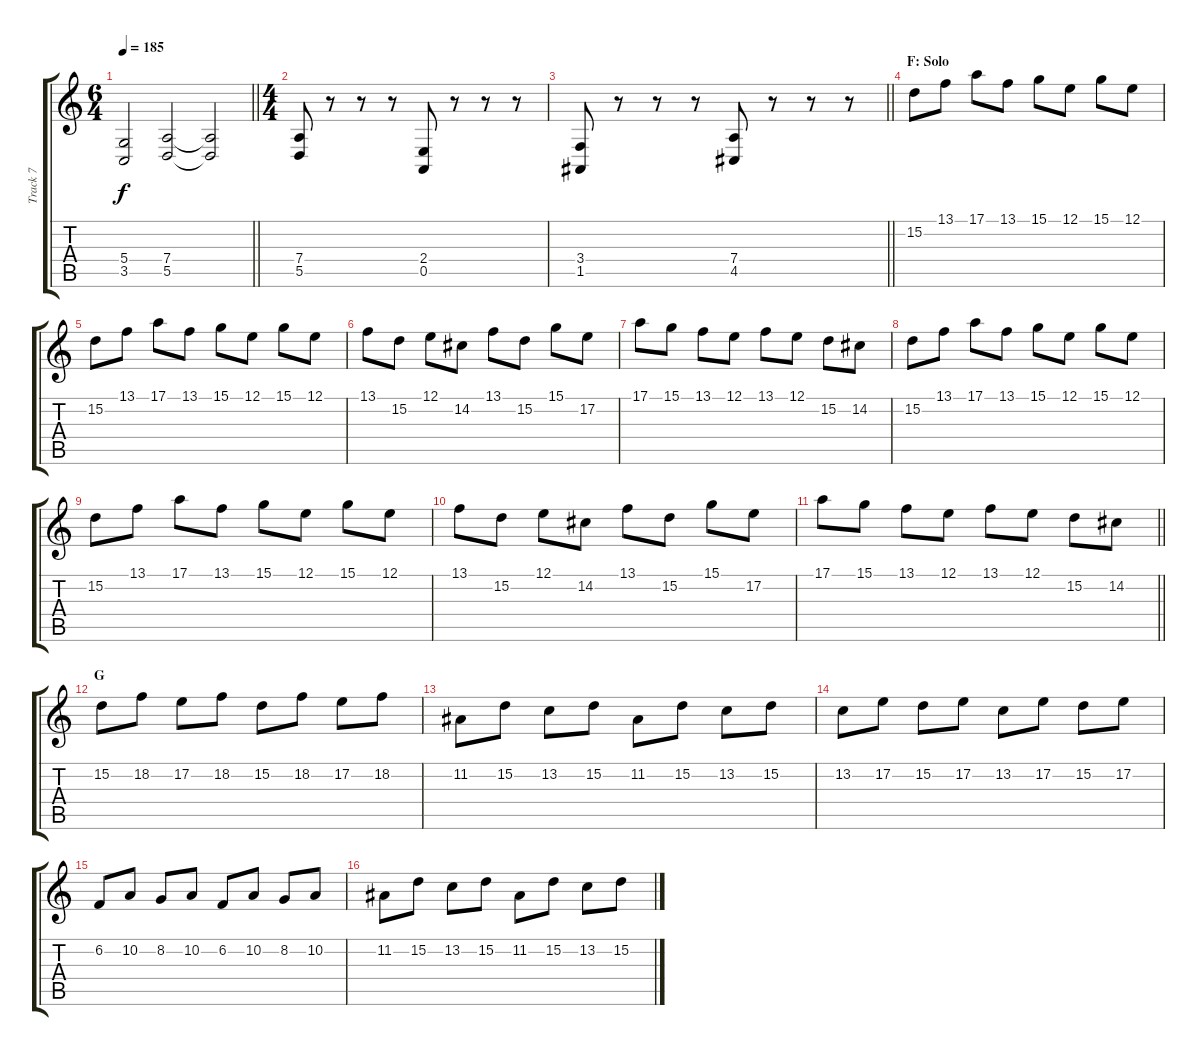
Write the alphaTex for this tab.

\track ("Track 7" "Track 7") {instrument tremolostrings}
\staff {score tabs}
\tuning (E4 B3 G3 D3 A2 E2) {hide}
\ts (6 4)
\tempo 185
\clef g2
\barLineRight lightlight
\ks c
(5.4 3.5).2{dy f} (7.4 5.5).2 (7.4{t} 5.5{t}).2 |
\ts (4 4)
\section ("" "")
(7.4 5.5).8 r.8 r.8 r.8 (2.4 0.5).8 r.8 r.8 r.8 |
\barLineRight lightlight
(3.4 1.5).8 r.8 r.8 r.8 (7.4 4.5).8 r.8 r.8 r.8 |
\section ("" "F: Solo")
15.2.8 13.1.8 17.1.8 13.1.8 15.1.8 12.1.8 15.1.8 12.1.8 |
15.2.8 13.1.8 17.1.8 13.1.8 15.1.8 12.1.8 15.1.8 12.1.8 |
13.1.8 15.2.8 12.1.8 14.2.8 13.1.8 15.2.8 15.1.8 17.2.8 |
17.1.8 15.1.8 13.1.8 12.1.8 13.1.8 12.1.8 15.2.8 14.2.8 |
15.2.8 13.1.8 17.1.8 13.1.8 15.1.8 12.1.8 15.1.8 12.1.8 |
15.2.8 13.1.8 17.1.8 13.1.8 15.1.8 12.1.8 15.1.8 12.1.8 |
13.1.8 15.2.8 12.1.8 14.2.8 13.1.8 15.2.8 15.1.8 17.2.8 |
\barLineRight lightlight
17.1.8 15.1.8 13.1.8 12.1.8 13.1.8 12.1.8 15.2.8 14.2.8 |
\section ("" "G")
15.2.8 18.2.8 17.2.8 18.2.8 15.2.8 18.2.8 17.2.8 18.2.8 |
11.2.8 15.2.8 13.2.8 15.2.8 11.2.8 15.2.8 13.2.8 15.2.8 |
13.2.8 17.2.8 15.2.8 17.2.8 13.2.8 17.2.8 15.2.8 17.2.8 |
6.2.8 10.2.8 8.2.8 10.2.8 6.2.8 10.2.8 8.2.8 10.2.8 |
11.2.8 15.2.8 13.2.8 15.2.8 11.2.8 15.2.8 13.2.8 15.2.8
